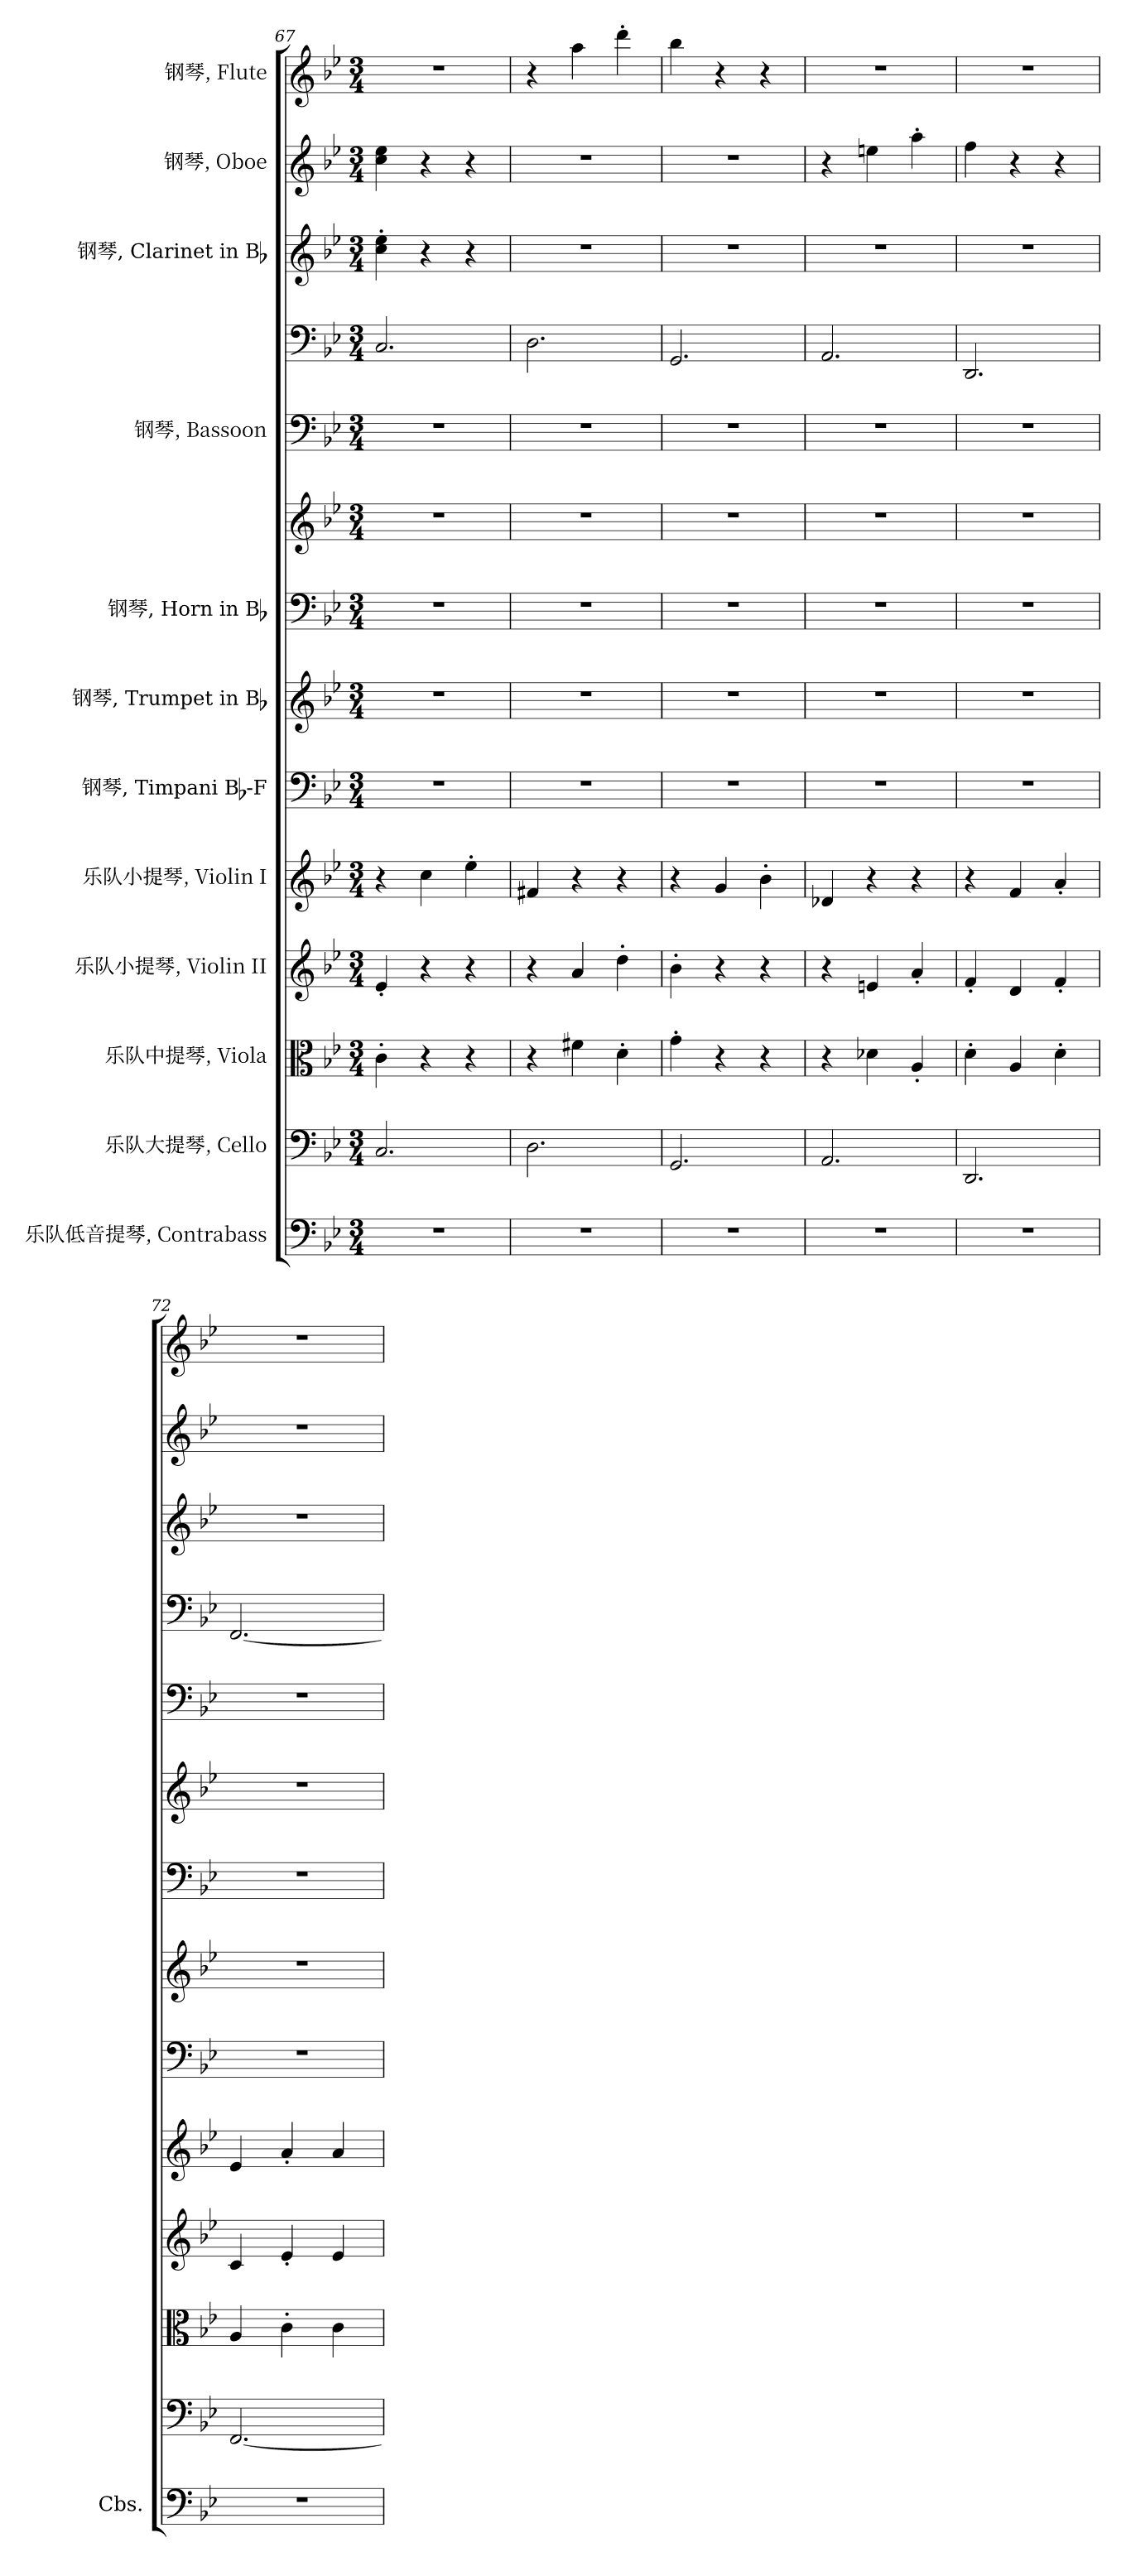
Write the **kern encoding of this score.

**kern	**kern	**kern	**kern	**kern	**kern	**kern	**kern	**kern	**kern	**kern	**kern	**kern	**kern
*part12	*part11	*part10	*part9	*part8	*part7	*part6	*part5	*part5	*part4	*part4	*part3	*part2	*part1
*staff14	*staff13	*staff12	*staff11	*staff10	*staff9	*staff8	*staff7	*staff6	*staff5	*staff4	*staff3	*staff2	*staff1
*I"乐队低音提琴, Contrabass	*I"乐队大提琴, Cello	*I"乐队中提琴, Viola	*I"乐队小提琴, Violin II	*I"乐队小提琴, Violin I	*I"钢琴, Timpani Bb-F	*I"钢琴, Trumpet in Bb	*I"钢琴, Horn in Bb	*	*I"钢琴, Bassoon	*	*I"钢琴, Clarinet in Bb	*I"钢琴, Oboe	*I"钢琴, Flute
*I'Cbs.	*	*	*	*	*	*	*	*	*	*	*	*	*
*clefF4	*clefF4	*clefC3	*clefG2	*clefG2	*clefF4	*clefG2	*clefF4	*clefG2	*clefF4	*clefF4	*clefG2	*clefG2	*clefG2
*ITrd7c12	*	*	*	*	*	*	*	*	*	*	*	*	*
*k[b-e-]	*k[b-e-]	*k[b-e-]	*k[b-e-]	*k[b-e-]	*k[b-e-]	*k[b-e-]	*k[b-e-]	*k[b-e-]	*k[b-e-]	*k[b-e-]	*k[b-e-]	*k[b-e-]	*k[b-e-]
*M3/4	*M3/4	*M3/4	*M3/4	*M3/4	*M3/4	*M3/4	*M3/4	*M3/4	*M3/4	*M3/4	*M3/4	*M3/4	*M3/4
=67	=67	=67	=67	=67	=67	=67	=67	=67	=67	=67	=67	=67	=67
2.r	2.C/	4c'\	4e-'/	4r	2.r	2.r	2.r	2.r	2.r	2.C/	4cc\' 4ee-\'	4cc\ 4ee-\	2.r
.	.	4r	4r	4cc\	.	.	.	.	.	.	4r	4r	.
.	.	4r	4r	4ee-'\	.	.	.	.	.	.	4r	4r	.
=68	=68	=68	=68	=68	=68	=68	=68	=68	=68	=68	=68	=68	=68
2.r	2.D\	4r	4r	4f#X/	2.r	2.r	2.r	2.r	2.r	2.D\	2.r	2.r	4r
.	.	4f#X\	4a/	4r	.	.	.	.	.	.	.	.	4aa\
.	.	4d'\	4dd'\	4r	.	.	.	.	.	.	.	.	4ddd'\
=69	=69	=69	=69	=69	=69	=69	=69	=69	=69	=69	=69	=69	=69
2.r	2.GG/	4g'\	4b-'\	4r	2.r	2.r	2.r	2.r	2.r	2.GG/	2.r	2.r	4bb-\
.	.	4r	4r	4g/	.	.	.	.	.	.	.	.	4r
.	.	4r	4r	4b-'\	.	.	.	.	.	.	.	.	4r
=70	=70	=70	=70	=70	=70	=70	=70	=70	=70	=70	=70	=70	=70
2.r	2.AA/	4r	4r	4d-X/	2.r	2.r	2.r	2.r	2.r	2.AA/	2.r	4r	2.r
.	.	4d-X\	4en/	4r	.	.	.	.	.	.	.	4een\	.
.	.	4A'/	4a'/	4r	.	.	.	.	.	.	.	4aa'\	.
=71	=71	=71	=71	=71	=71	=71	=71	=71	=71	=71	=71	=71	=71
2.r	2.DD/	4d'\	4f'/	4r	2.r	2.r	2.r	2.r	2.r	2.DD/	2.r	4ff\	2.r
.	.	4A/	4d/	4f/	.	.	.	.	.	.	.	4r	.
.	.	4d'\	4f'/	4a'/	.	.	.	.	.	.	.	4r	.
!!LO:PB:g=z
=72	=72	=72	=72	=72	=72	=72	=72	=72	=72	=72	=72	=72	=72
2.r	[2.FF/	4A/	4c/	4e-/	2.r	2.r	2.r	2.r	2.r	[2.FF/	2.r	2.r	2.r
.	.	4c'\	4e-'/	4a'/	.	.	.	.	.	.	.	.	.
.	.	4c\	4e-/	4a/	.	.	.	.	.	.	.	.	.
=	=	=	=	=	=	=	=	=	=	=	=	=	=
*-	*-	*-	*-	*-	*-	*-	*-	*-	*-	*-	*-	*-	*-
